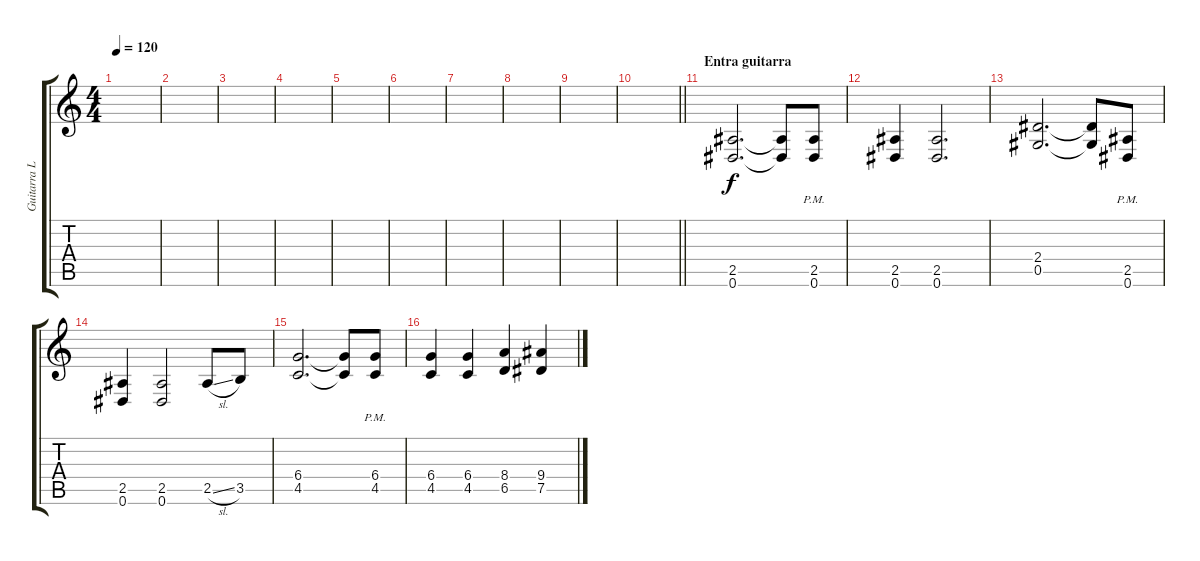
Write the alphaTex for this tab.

\track ("Guitarra Lider" "Guitarra L") {instrument overdrivenguitar}
\staff {score tabs}
\tuning (Eb4 Bb3 Gb3 Db3 Ab2 Eb2) {hide}
\ts (4 4)
\tempo 120
\clef g2
\ks c
|
|
|
|
|
|
|
|
|
\barLineRight lightlight
|
\section ("" "Entra guitarra")
(2.5 0.6).2{d} (2.5{t} 0.6{t}).8 (2.5{pm} 0.6{pm}).8 |
(2.5 0.6).4 (2.5 0.6).2{d} |
(2.4 0.5).2{d} (2.4{t} 0.5{t}).8 (2.5{pm} 0.6{pm}).8 |
(2.5 0.6).4 (2.5 0.6).2 2.5{sl}.8 3.5.8 |
(6.4 4.5).2{d} (6.4{t} 4.5{t}).8 (6.4{pm} 4.5{pm}).8 |
(6.4 4.5).4 (6.4 4.5).4 (8.4 6.5).4 (9.4 7.5).4
